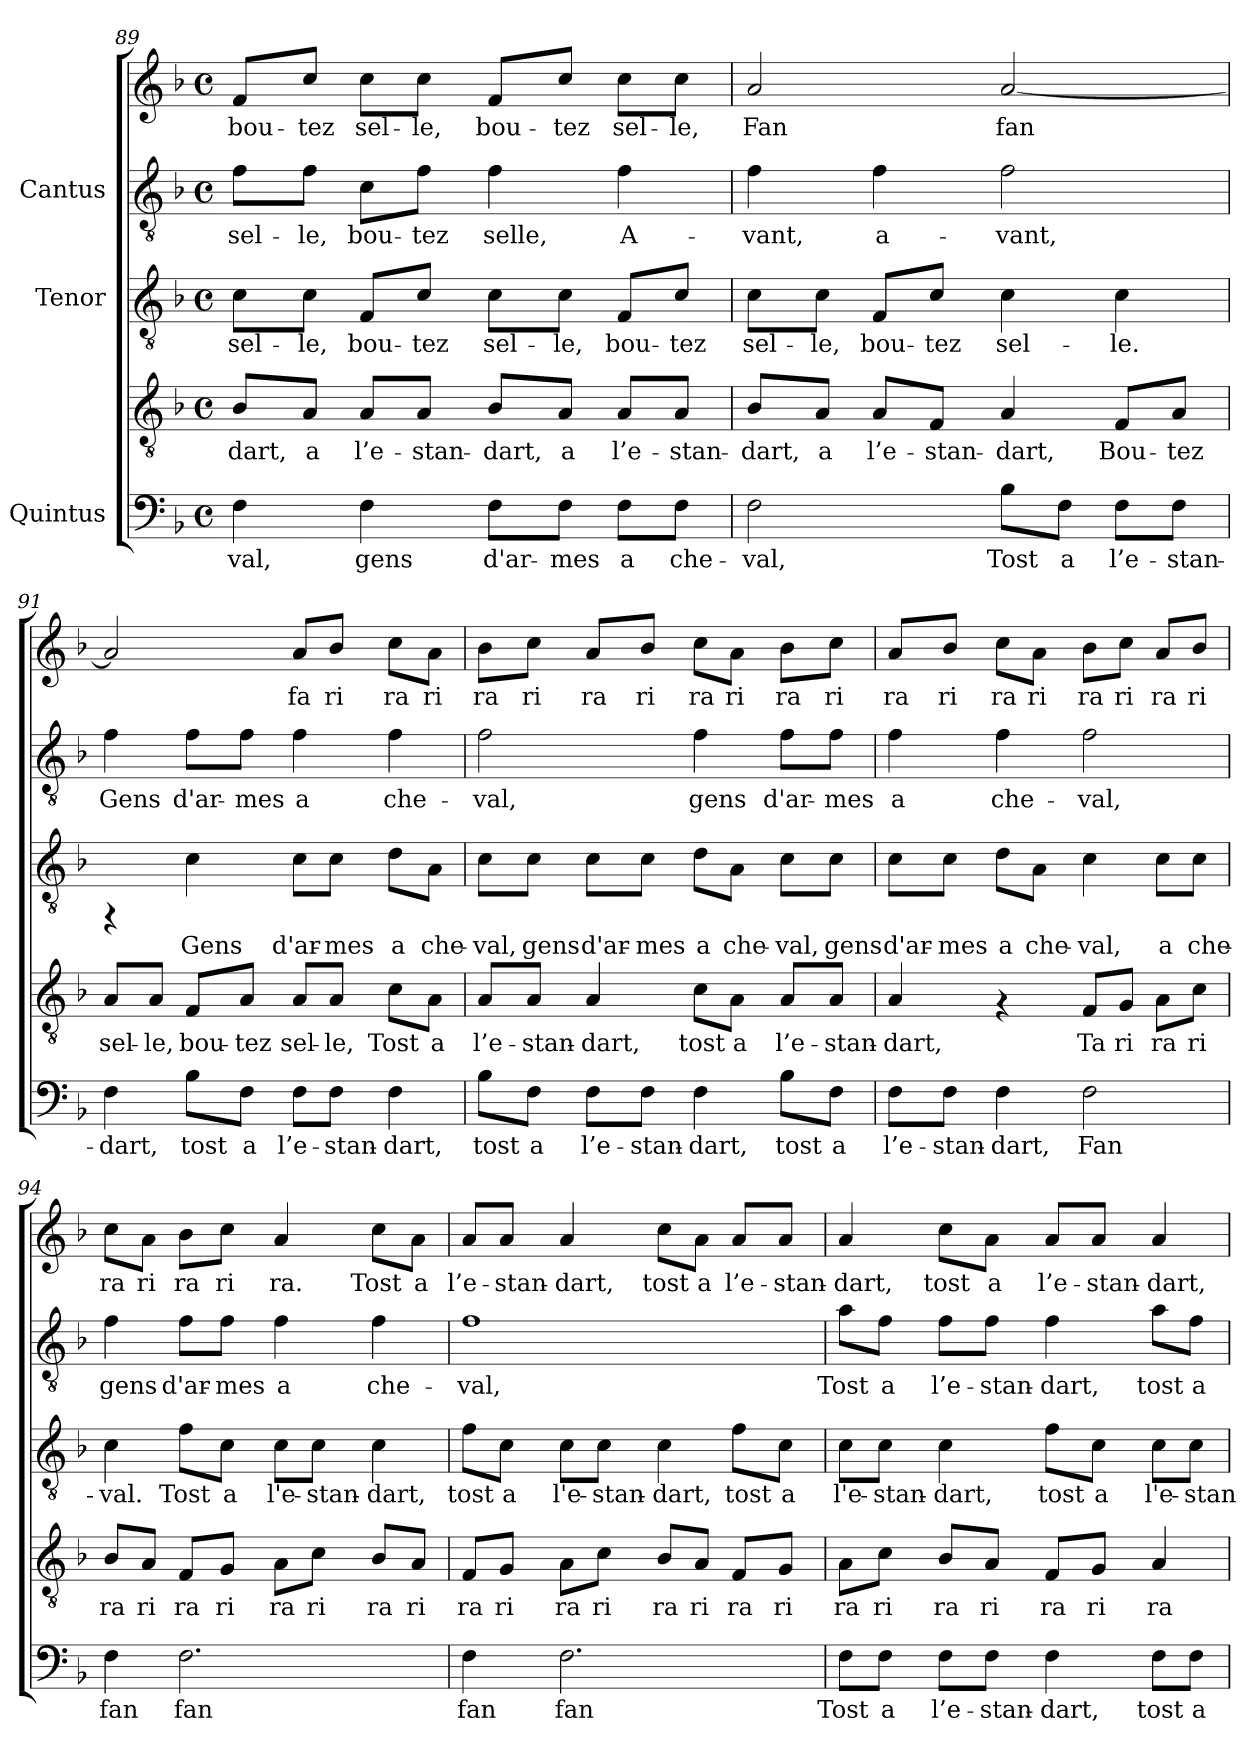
**kern	**text	**kern	**text	**kern	**text	**kern	**text	**kern	**text
*part3	*part3	*part3	*part3	*part2	*part2	*part1	*part1	*part1	*part1
*staff5	*staff5	*staff4	*staff4	*staff3	*staff3	*staff2	*staff2	*staff1	*staff1
*I"Quintus	*	*	*	*I"Tenor	*	*I"Cantus	*	*	*
!!LO:PB:g=z
*clefF4	*	*clefGv2	*	*clefGv2	*	*clefGv2	*	*clefG2	*
*k[b-]	*	*k[b-]	*	*k[b-]	*	*k[b-]	*	*k[b-]	*
*F:	*	*F:	*	*F:	*	*F:	*	*F:	*
*M4/4	*	*M4/4	*	*M4/4	*	*M4/4	*	*M4/4	*
*met(c)	*	*met(c)	*	*met(c)	*	*met(c)	*	*met(c)	*
=89	=89	=89	=89	=89	=89	=89	=89	=89	=89
!	!LO:LY:b:cj	!	!LO:LY:b:cj	!	!LO:LY:b:cj	!	!LO:LY:b:cj	!	!LO:LY:b:cj
4F\	-val,	8B-/L	-dart,	8c\L	sel-	8f\L	sel-	8f/L	bou-
!	!	!	!LO:LY:b:cj	!	!LO:LY:b:cj	!	!LO:LY:b:cj	!	!LO:LY:b:cj
.	.	8A/J	a	8c\J	-le,	8f\J	-le,	8cc/J	-tez
!	!LO:LY:b:cj	!	!LO:LY:b:cj	!	!LO:LY:b:cj	!	!LO:LY:b:cj	!	!LO:LY:b:cj
4F\	gens	8A/L	l’e-	8F/L	bou-	8c\L	bou-	8cc\L	sel-
!	!	!	!LO:LY:b:cj	!	!LO:LY:b:cj	!	!LO:LY:b:cj	!	!LO:LY:b:cj
.	.	8A/J	-stan-	8c/J	-tez	8f\J	-tez	8cc\J	-le,
!	!LO:LY:b:cj	!	!LO:LY:b:cj	!	!LO:LY:b:cj	!	!LO:LY:b:cj	!	!LO:LY:b:cj
8F\L	d'ar-	8B-/L	-dart,	8c\L	sel-	4f\	selle,	8f/L	bou-
!	!LO:LY:b:cj	!	!LO:LY:b:cj	!	!LO:LY:b:cj	!	!	!	!LO:LY:b:cj
8F\J	-mes	8A/J	a	8c\J	-le,	.	.	8cc/J	-tez
!	!LO:LY:b:cj	!	!LO:LY:b:cj	!	!LO:LY:b:cj	!	!LO:LY:b:cj	!	!LO:LY:b:cj
8F\L	a	8A/L	l’e-	8F/L	bou-	4f\	A-	8cc\L	sel-
!	!LO:LY:b:cj	!	!LO:LY:b:cj	!	!LO:LY:b:cj	!	!	!	!LO:LY:b:cj
8F\J	che-	8A/J	-stan-	8c/J	-tez	.	.	8cc\J	-le,
=90	=90	=90	=90	=90	=90	=90	=90	=90	=90
!	!LO:LY:b:cj	!	!LO:LY:b:cj	!	!LO:LY:b:cj	!	!LO:LY:b:cj	!	!LO:LY:b:cj
2F\	val,	8B-/L	-dart,	8c\L	sel-	4f\	vant,	2a/	-Fan
!	!	!	!LO:LY:b:cj	!	!LO:LY:b:cj	!	!	!	!
.	.	8A/J	a	8c\J	-le,	.	.	.	.
!	!	!	!LO:LY:b:cj	!	!LO:LY:b:cj	!	!LO:LY:b:cj	!	!
.	.	8A/L	l’e-	8F/L	bou-	4f\	a-	.	.
!	!	!	!LO:LY:b:cj	!	!LO:LY:b:cj	!	!	!	!
.	.	8F/J	-stan-	8c/J	-tez	.	.	.	.
!	!LO:LY:b:cj	!	!LO:LY:b:cj	!	!LO:LY:b:cj	!	!LO:LY:b:cj	!	!LO:LY:b:cj
8B-\L	Tost	4A/	-dart,	4c\	sel-	2f\	-vant,	[<2a/	fan
!	!LO:LY:b:cj	!	!	!	!	!	!	!	!
8F\J	a	.	.	.	.	.	.	.	.
!	!LO:LY:b:cj	!	!LO:LY:b:cj	!	!LO:LY:b:cj	!	!	!	!
8F\L	l’e-	8F/L	Bou-	4c\	-le.	.	.	.	.
!	!LO:LY:b:cj	!	!LO:LY:b:cj	!	!	!	!	!	!
8F\J	-stan-	8A/J	-tez	.	.	.	.	.	.
=91	=91	=91	=91	=91	=91	=91	=91	=91	=91
!	!LO:LY:b:cj	!	!LO:LY:b:cj	!	!	!	!LO:LY:b:cj	!	!LO:LY:b:cj
4F\	dart,	8A/L	-sel-	4rFF	.	4f\	Gens	2a/]	.
!	!	!	!LO:LY:b:cj	!	!	!	!	!	!
.	.	8A/J	-le,	.	.	.	.	.	.
!	!LO:LY:b:cj	!	!LO:LY:b:cj	!	!LO:LY:b:cj	!	!LO:LY:b:cj	!	!
8B-\L	tost	8F/L	bou-	4c\	Gens	8f\L	d'ar-	.	.
!	!LO:LY:b:cj	!	!LO:LY:b:cj	!	!	!	!LO:LY:b:cj	!	!
8F\J	a	8A/J	-tez	.	.	8f\J	-mes	.	.
!	!LO:LY:b:cj	!	!LO:LY:b:cj	!	!LO:LY:b:cj	!	!LO:LY:b:cj	!	!LO:LY:b:cj
8F\L	l’e-	8A/L	sel-	8c\L	d'ar-	4f\	a	8a/L	fa
!	!LO:LY:b:cj	!	!LO:LY:b:cj	!	!LO:LY:b:cj	!	!	!	!LO:LY:b:cj
8F\J	-stan-	8A/J	-le,	8c\J	-mes	.	.	8b-/J	ri
!	!LO:LY:b:cj	!	!LO:LY:b:cj	!	!LO:LY:b:cj	!	!LO:LY:b:cj	!	!LO:LY:b:cj
4F\	-dart,	8c\L	Tost	8d\L	a	4f\	che-	8cc\L	ra
!	!	!	!LO:LY:b:cj	!	!LO:LY:b:cj	!	!	!	!LO:LY:b:cj
.	.	8A\J	a	8A\J	che-	.	.	8a\J	ri
!!LO:LB:g=z
=92	=92	=92	=92	=92	=92	=92	=92	=92	=92
!	!LO:LY:b:cj	!	!LO:LY:b:cj	!	!LO:LY:b:cj	!	!LO:LY:b:cj	!	!LO:LY:b:cj
8B-\L	-tost	8A/L	l’e-	8c\L	-val,	2f\	val,	8b-\L	-ra
!	!LO:LY:b:cj	!	!LO:LY:b:cj	!	!LO:LY:b:cj	!	!	!	!LO:LY:b:cj
8F\J	a	8A/J	-stan-	8c\J	gens	.	.	8cc\J	ri
!	!LO:LY:b:cj	!	!LO:LY:b:cj	!	!LO:LY:b:cj	!	!	!	!LO:LY:b:cj
8F\L	l’e-	4A/	-dart,	8c\L	d'ar-	.	.	8a/L	ra
!	!LO:LY:b:cj	!	!	!	!LO:LY:b:cj	!	!	!	!LO:LY:b:cj
8F\J	-stan-	.	.	8c\J	-mes	.	.	8b-/J	ri
!	!LO:LY:b:cj	!	!LO:LY:b:cj	!	!LO:LY:b:cj	!	!LO:LY:b:cj	!	!LO:LY:b:cj
4F\	-dart,	8c\L	tost	8d\L	a	4f\	gens	8cc\L	ra
!	!	!	!LO:LY:b:cj	!	!LO:LY:b:cj	!	!	!	!LO:LY:b:cj
.	.	8A\J	a	8A\J	che-	.	.	8a\J	ri
!	!LO:LY:b:cj	!	!LO:LY:b:cj	!	!LO:LY:b:cj	!	!LO:LY:b:cj	!	!LO:LY:b:cj
8B-\L	tost	8A/L	l’e-	8c\L	-val,	8f\L	d'ar-	8b-\L	ra
!	!LO:LY:b:cj	!	!LO:LY:b:cj	!	!LO:LY:b:cj	!	!LO:LY:b:cj	!	!LO:LY:b:cj
8F\J	a	8A/J	-stan-	8c\J	gens	8f\J	-mes	8cc\J	ri
=93	=93	=93	=93	=93	=93	=93	=93	=93	=93
!	!LO:LY:b:cj	!	!LO:LY:b:cj	!	!LO:LY:b:cj	!	!LO:LY:b:cj	!	!LO:LY:b:cj
8F\L	l’e-	4A/	dart,	8c\L	d'ar-	4f\	a	8a/L	ra
!	!LO:LY:b:cj	!	!	!	!LO:LY:b:cj	!	!	!	!LO:LY:b:cj
8F\J	-stan-	.	.	8c\J	-mes	.	.	8b-/J	ri
!	!LO:LY:b:cj	!	!	!	!LO:LY:b:cj	!	!LO:LY:b:cj	!	!LO:LY:b:cj
4F\	-dart,	4rF	.	8d\L	a	4f\	che-	8cc\L	ra
!	!	!	!	!	!LO:LY:b:cj	!	!	!	!LO:LY:b:cj
.	.	.	.	8A\J	che-	.	.	8a\J	ri
!	!LO:LY:b:cj	!	!LO:LY:b:cj	!	!LO:LY:b:cj	!	!LO:LY:b:cj	!	!LO:LY:b:cj
2F\	Fan	8F/L	Ta	4c\	-val,	2f\	-val,	8b-\L	ra
!	!	!	!LO:LY:b:cj	!	!	!	!	!	!LO:LY:b:cj
.	.	8G/J	ri	.	.	.	.	8cc\J	ri
!	!	!	!LO:LY:b:cj	!	!LO:LY:b:cj	!	!	!	!LO:LY:b:cj
.	.	8A\L	ra	8c\L	a	.	.	8a/L	ra
!	!	!	!LO:LY:b:cj	!	!LO:LY:b:cj	!	!	!	!LO:LY:b:cj
.	.	8c\J	ri	8c\J	che-	.	.	8b-/J	ri
=94	=94	=94	=94	=94	=94	=94	=94	=94	=94
!	!LO:LY:b:cj	!	!LO:LY:b:cj	!	!LO:LY:b:cj	!	!LO:LY:b:cj	!	!LO:LY:b:cj
4F\	fan	8B-/L	ra	4c\	-val.	4f\	gens	8cc\L	ra
!	!	!	!LO:LY:b:cj	!	!	!	!	!	!LO:LY:b:cj
.	.	8A/J	ri	.	.	.	.	8a\J	ri
!	!LO:LY:b:cj	!	!LO:LY:b:cj	!	!LO:LY:b:cj	!	!LO:LY:b:cj	!	!LO:LY:b:cj
2.F\	fan	8F/L	ra	8f\L	Tost	8f\L	d'ar-	8b-\L	ra
!	!	!	!LO:LY:b:cj	!	!LO:LY:b:cj	!	!LO:LY:b:cj	!	!LO:LY:b:cj
.	.	8G/J	ri	8c\J	a	8f\J	-mes	8cc\J	ri
!	!	!	!LO:LY:b:cj	!	!LO:LY:b:cj	!	!LO:LY:b:cj	!	!LO:LY:b:cj
.	.	8A\L	ra	8c\L	l'e-	4f\	a	4a/	ra.
!	!	!	!LO:LY:b:cj	!	!LO:LY:b:cj	!	!	!	!
.	.	8c\J	ri	8c\J	-stan-	.	.	.	.
!	!	!	!LO:LY:b:cj	!	!LO:LY:b:cj	!	!LO:LY:b:cj	!	!LO:LY:b:cj
.	.	8B-/L	ra	4c\	-dart,	4f\	che-	8cc\L	Tost
!	!	!	!LO:LY:b:cj	!	!	!	!	!	!LO:LY:b:cj
.	.	8A/J	ri	.	.	.	.	8a\J	a
!!LO:LB:g=z
=95	=95	=95	=95	=95	=95	=95	=95	=95	=95
!	!LO:LY:b:cj	!	!LO:LY:b:cj	!	!LO:LY:b:cj	!	!LO:LY:b:cj	!	!LO:LY:b:cj
4F\	fan	8F/L	ra	8f\L	tost	1f	-val,	8a/L	-l’e-
!	!	!	!LO:LY:b:cj	!	!LO:LY:b:cj	!	!	!	!LO:LY:b:cj
.	.	8G/J	ri	8c\J	a	.	.	8a/J	-stan-
!	!LO:LY:b:cj	!	!LO:LY:b:cj	!	!LO:LY:b:cj	!	!	!	!LO:LY:b:cj
2.F\	fan	8A\L	ra	8c\L	l'e-	.	.	4a/	-dart,
!	!	!	!LO:LY:b:cj	!	!LO:LY:b:cj	!	!	!	!
.	.	8c\J	ri	8c\J	-stan-	.	.	.	.
!	!	!	!LO:LY:b:cj	!	!LO:LY:b:cj	!	!	!	!LO:LY:b:cj
.	.	8B-/L	ra	4c\	-dart,	.	.	8cc\L	tost
!	!	!	!LO:LY:b:cj	!	!	!	!	!	!LO:LY:b:cj
.	.	8A/J	ri	.	.	.	.	8a\J	a
!	!	!	!LO:LY:b:cj	!	!LO:LY:b:cj	!	!	!	!LO:LY:b:cj
.	.	8F/L	ra	8f\L	tost	.	.	8a/L	l’e-
!	!	!	!LO:LY:b:cj	!	!LO:LY:b:cj	!	!	!	!LO:LY:b:cj
.	.	8G/J	ri	8c\J	a	.	.	8a/J	-stan-
=96	=96	=96	=96	=96	=96	=96	=96	=96	=96
!	!LO:LY:b:cj	!	!LO:LY:b:cj	!	!LO:LY:b:cj	!	!LO:LY:b:cj	!	!LO:LY:b:cj
8F\L	Tost	8A\L	ra	8c\L	l'e-	8a\L	Tost	4a/	dart,
!	!LO:LY:b:cj	!	!LO:LY:b:cj	!	!LO:LY:b:cj	!	!LO:LY:b:cj	!	!
8F\J	a	8c\J	ri	8c\J	-stan-	8f\J	a	.	.
!	!LO:LY:b:cj	!	!LO:LY:b:cj	!	!LO:LY:b:cj	!	!LO:LY:b:cj	!	!LO:LY:b:cj
8F\L	l’e-	8B-/L	ra	4c\	-dart,	8f\L	l’e-	8cc\L	tost
!	!LO:LY:b:cj	!	!LO:LY:b:cj	!	!	!	!LO:LY:b:cj	!	!LO:LY:b:cj
8F\J	-stan-	8A/J	ri	.	.	8f\J	-stan-	8a\J	a
!	!LO:LY:b:cj	!	!LO:LY:b:cj	!	!LO:LY:b:cj	!	!LO:LY:b:cj	!	!LO:LY:b:cj
4F\	-dart,	8F/L	ra	8f\L	tost	4f\	-dart,	8a/L	l’e-
!	!	!	!LO:LY:b:cj	!	!LO:LY:b:cj	!	!	!	!LO:LY:b:cj
.	.	8G/J	ri	8c\J	a	.	.	8a/J	-stan-
!	!LO:LY:b:cj	!	!LO:LY:b:cj	!	!LO:LY:b:cj	!	!LO:LY:b:cj	!	!LO:LY:b:cj
8F\L	tost	4A/	ra	8c\L	l'e-	8a\L	tost	4a/	-dart,
!	!LO:LY:b:cj	!	!	!	!LO:LY:b:cj	!	!LO:LY:b:cj	!	!
8F\J	a	.	.	8c\J	-stan-	8f\J	a	.	.
=	=	=	=	=	=	=	=	=	=
*-	*-	*-	*-	*-	*-	*-	*-	*-	*-
